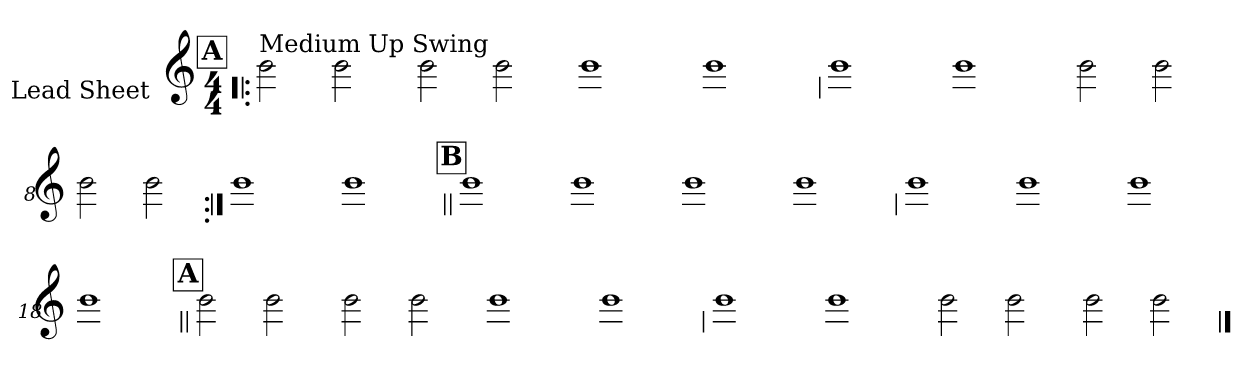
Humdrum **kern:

**kern
*part1
*staff1
*I"Lead Sheet
*stria0
*clefG2
*k[]
*C:
*M4/4
!!LO:REH:place=s1:a:t=A
=1!|:
!LO:TX:a:t=Medium Up Swing
2b
2b
=2-
2b
2b
=3-
1b
=4-
1b
!!LO:LB:g=z
=5
1b
=6-
1b
=7-
2b
2b
=8-
2b
2b
!!LO:LB:g=z
=9:|!
1b
=10-
1b
!!LO:LB:g=z
!!LO:REH:place=s1:a:t=B
=11||
1b
=12-
1b
=13-
1b
=14-
1b
!!LO:LB:g=z
=15
1b
=16-
1b
=17-
1b
=18-
1b
!!LO:LB:g=z
!!LO:REH:place=s1:a:t=A
=19||
2b
2b
=20-
2b
2b
=21-
1b
=22-
1b
!!LO:LB:g=z
=23
1b
=24-
1b
=25-
2b
2b
=26-
2b
2b
==
*-
